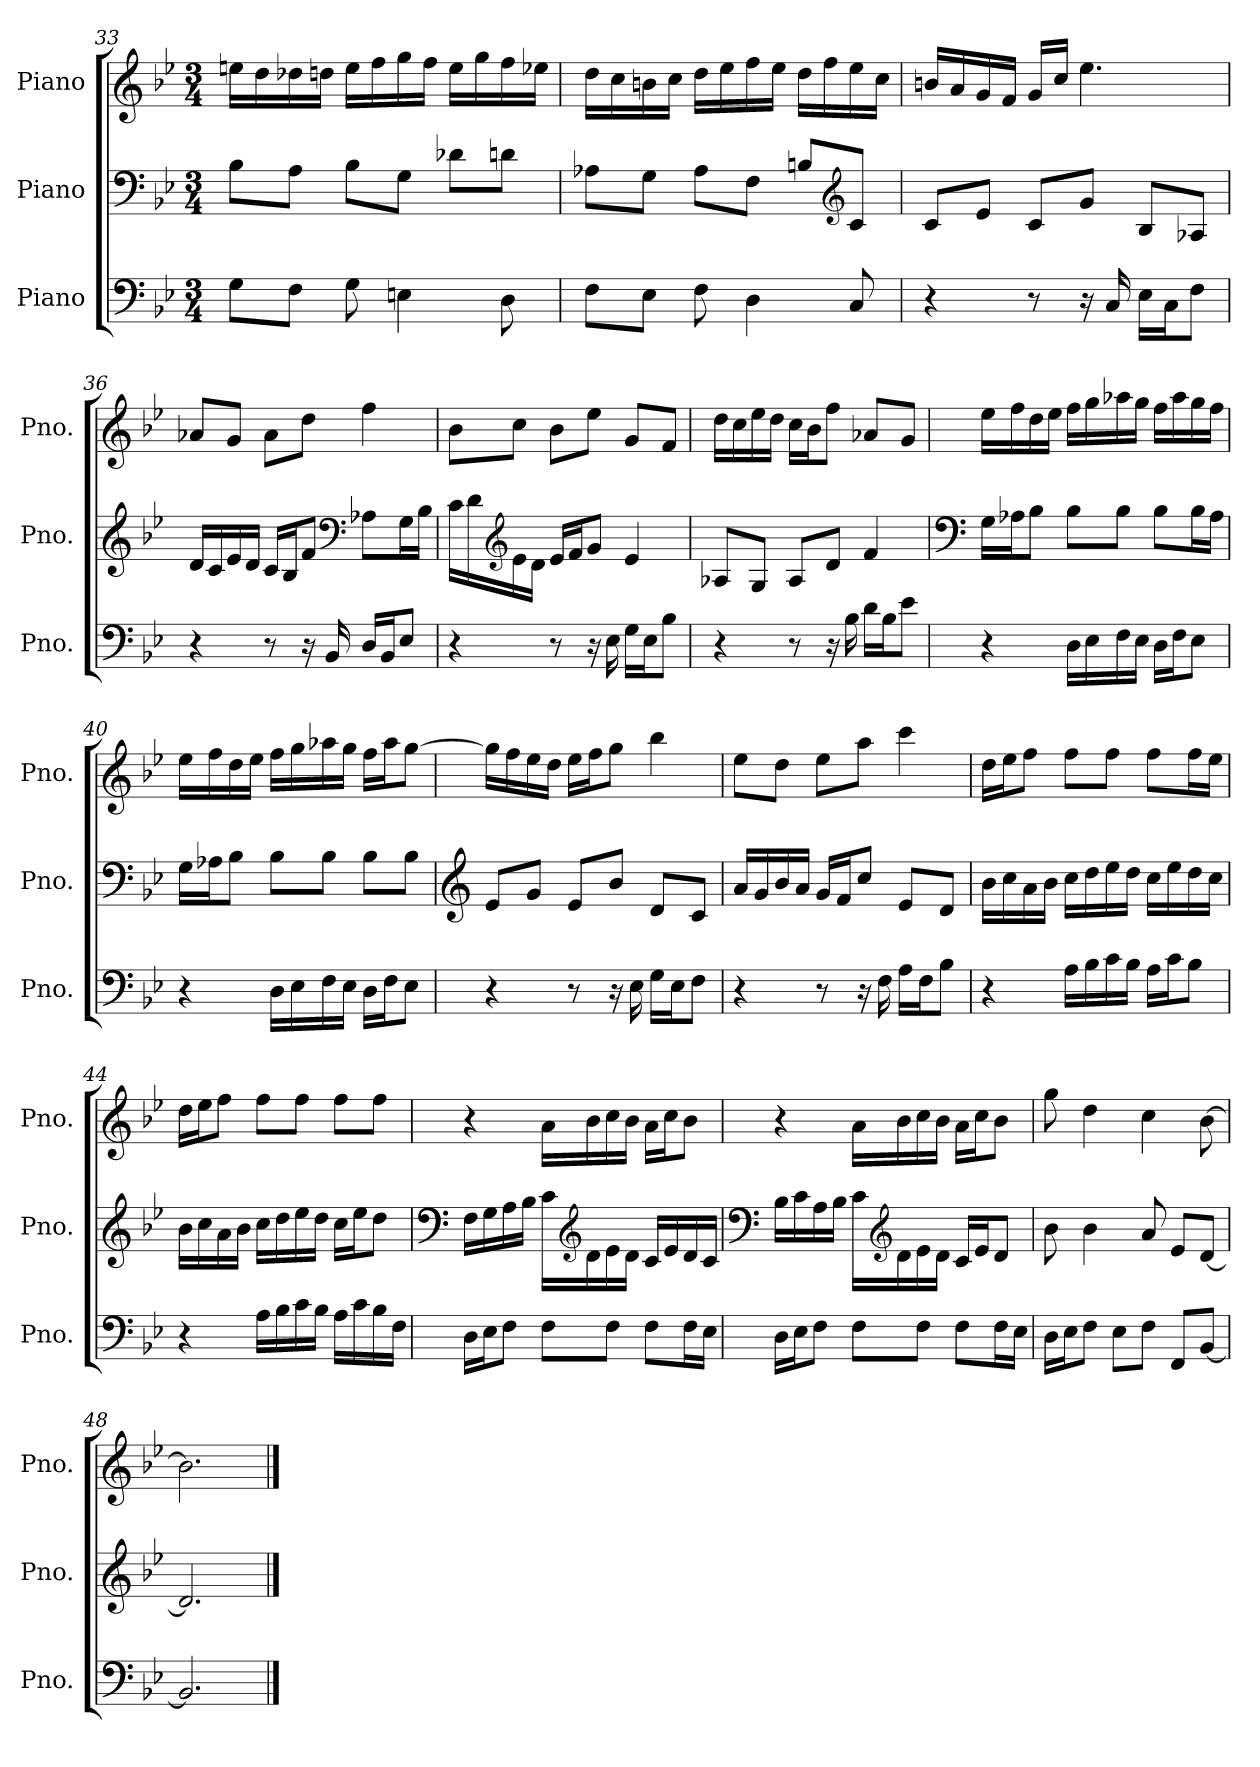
**kern	**kern	**kern
*part3	*part2	*part1
*staff3	*staff2	*staff1
*I"Piano	*I"Piano	*I"Piano
*I'Pno.	*I'Pno.	*I'Pno.
!!LO:LB:g=z
*clefF4	*clefF4	*clefG2
*k[b-e-]	*k[b-e-]	*k[b-e-]
*M3/4	*M3/4	*M3/4
=33	=33	=33
8Gi\L	8B-j\L	16eenZ\LL
.	.	16ddZ\
8Fi\J	8Aj\J	16dd-XZ\
.	.	16ddnZ\JJ
8Gi\	8B-j\L	16eeZ\LL
.	.	16ffZ\
4Eni\	8Gj\J	16ggZ\
.	.	16ffZ\JJ
.	8d-Xj\L	16eeZ\LL
.	.	16ggZ\
8Di\	8dnj\J	16ffZ\
.	.	16ee-XZ\JJ
=34	=34	=34
8Fi\L	8A-Xj\L	16ddZ\LL
.	.	16ccZ\
8E-i\J	8Gj\J	16bnZ\
.	.	16ccZ\JJ
8Fi\	8A-j\L	16ddZ\LL
.	.	16ee-Z\
4Di\	8Fj\J	16ffZ\
.	.	16ee-Z\JJ
.	8Bnj/L	16ddZ\LL
.	.	16ffZ\
*	*clefG2	*
8Ci/	8cj/J	16ee-Z\
.	.	16ccZ\JJ
=35	=35	=35
4r	8cj/L	16bnZ/LL
.	.	16aZ/
.	8e-j/J	16gZ/
.	.	16fZ/JJ
8r	8cj/L	16gZ/LL
.	.	16ccZ/JJ
16r	8gj/J	4.ee-Z\
16Ci/	.	.
16E-i\LL	8B-j/L	.
16Ci\J	.	.
8Fi\J	8A-Xj/J	.
!!LO:PB:g=z
=36	=36	=36
4r	16dj/LL	8a-XZ/L
.	16cj/	.
.	16e-j/	8gZ/J
.	16dj/JJ	.
8r	16cj/LL	8a-Z\L
.	16B-j/J	.
16r	8fj/J	8ddZ\J
16BB-i/	.	.
*	*clefF4	*
16Di/LL	8A-Xj\L	4ffZ\
16BB-i/J	.	.
8E-i/J	16Gj\L	.
.	16B-j\JJ	.
=37	=37	=37
4r	16cj\LL	8b-Z\L
.	16dj\	.
*	*clefG2	*
.	16e-j\	8ccZ\J
.	16dj\JJ	.
8r	16e-j/LL	8b-Z\L
.	16fj/J	.
16r	8gj/J	8ee-Z\J
16E-i\	.	.
16Gi\LL	4e-j/	8gZ/L
16E-i\J	.	.
8B-i\J	.	8fZ/J
=38	=38	=38
4r	8A-Xj/L	16ddZ\LL
.	.	16ccZ\
.	8Gj/J	16ee-Z\
.	.	16ddZ\JJ
8r	8A-j/L	16ccZ\LL
.	.	16b-Z\J
16r	8dj/J	8ffZ\J
16B-i\	.	.
16di\LL	4fj/	8a-XZ/L
16B-i\J	.	.
8e-i\J	.	8gZ/J
!!LO:LB:g=z
=39	=39	=39
*	*clefF4	*
4r	16Gj\LL	16ee-Z\LL
.	16A-Xj\J	16ffZ\
.	8B-j\J	16ddZ\
.	.	16ee-Z\JJ
16Di\LL	8B-j\L	16ffZ\LL
16E-i\	.	16ggZ\
16Fi\	8B-j\J	16aa-XZ\
16E-i\JJ	.	16ggZ\JJ
16Di\LL	8B-j\L	16ffZ\LL
16Fi\J	.	16aa-Z\
8E-i\J	16B-j\L	16ggZ\
.	16A-j\JJ	16ffZ\JJ
=40	=40	=40
4r	16Gj\LL	16ee-Z\LL
.	16A-Xj\J	16ffZ\
.	8B-j\J	16ddZ\
.	.	16ee-Z\JJ
16Di\LL	8B-j\L	16ffZ\LL
16E-i\	.	16ggZ\
16Fi\	8B-j\J	16aa-XZ\
16E-i\JJ	.	16ggZ\JJ
16Di\LL	8B-j\L	16ffZ\LL
16Fi\J	.	16aa-Z\J
8E-i\J	8B-j\J	[8ggZ\J
=41	=41	=41
*	*clefG2	*
4r	8e-j/L	16ggZ\LL]
.	.	16ffZ\
.	8gj/J	16ee-Z\
.	.	16ddZ\JJ
8r	8e-j/L	16ee-Z\LL
.	.	16ffZ\J
16r	8b-j/J	8ggZ\J
16E-i\	.	.
16Gi\LL	8dj/L	4bb-Z\
16E-i\J	.	.
8Fi\J	8cj/J	.
!!LO:LB:g=z
=42	=42	=42
4r	16aj/LL	8ee-Z\L
.	16gj/	.
.	16b-j/	8ddZ\J
.	16aj/JJ	.
8r	16gj/LL	8ee-Z\L
.	16fj/J	.
16r	8ccj/J	8aaZ\J
16Fi\	.	.
16Ai\LL	8e-j/L	4cccZ\
16Fi\J	.	.
8B-i\J	8dj/J	.
=43	=43	=43
4r	16b-j\LL	16ddZ\LL
.	16ccj\	16ee-Z\J
.	16aj\	8ffZ\J
.	16b-j\JJ	.
16Ai\LL	16ccj\LL	8ffZ\L
16B-i\	16ddj\	.
16ci\	16ee-j\	8ffZ\J
16B-i\JJ	16ddj\JJ	.
16Ai\LL	16ccj\LL	8ffZ\L
16ci\J	16ee-j\	.
8B-i\J	16ddj\	16ffZ\L
.	16ccj\JJ	16ee-Z\JJ
=44	=44	=44
4r	16b-j\LL	16ddZ\LL
.	16ccj\	16ee-Z\J
.	16aj\	8ffZ\J
.	16b-j\JJ	.
16Ai\LL	16ccj\LL	8ffZ\L
16B-i\	16ddj\	.
16ci\	16ee-j\	8ffZ\J
16B-i\JJ	16ddj\JJ	.
16Ai\LL	16ccj\LL	8ffZ\L
16ci\	16ee-j\J	.
16B-i\	8ddj\J	8ffZ\J
16Fi\JJ	.	.
!!LO:LB:g=z
=45	=45	=45
*	*clefF4	*
16Di\LL	16Fj\LL	4r
16E-i\J	16Gj\	.
8Fi\J	16Aj\	.
.	16B-j\JJ	.
8Fi\L	16cj\LL	16aZ\LL
*	*clefG2	*
.	16dj\	16b-Z\
8Fi\J	16e-j\	16ccZ\
.	16dj\JJ	16b-Z\JJ
8Fi\L	16cj/LL	16aZ\LL
.	16e-j/	16ccZ\J
16Fi\L	16dj/	8b-Z\J
16E-i\JJ	16cj/JJ	.
=46	=46	=46
*	*clefF4	*
16Di\LL	16B-j\LL	4r
16E-i\J	16cj\	.
8Fi\J	16Aj\	.
.	16B-j\JJ	.
8Fi\L	16cj\LL	16aZ\LL
*	*clefG2	*
.	16dj\	16b-Z\
8Fi\J	16e-j\	16ccZ\
.	16dj\JJ	16b-Z\JJ
8Fi\L	16cj/LL	16aZ\LL
.	16e-j/J	16ccZ\J
16Fi\L	8dj/J	8b-Z\J
16E-i\JJ	.	.
=47	=47	=47
16Di\LL	8b-j\	8ggZ\
16E-i\J	.	.
8Fi\J	4b-j\	4ddZ\
8E-i\L	.	.
8Fi\J	8aj/	4ccZ\
8FFi/L	8e-j/L	.
[8BB-i/J	[8dj/J	[8b-Z\
=48	=48	=48
2.BB-i/]	2.dj/]	2.b-Z\]
==	==	==
*-	*-	*-
